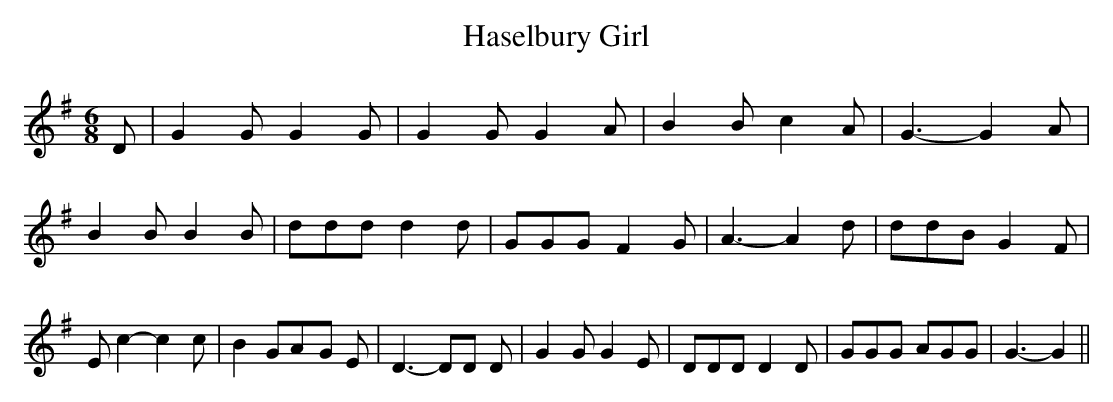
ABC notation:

X:1
T:Haselbury Girl
M:6/8
L:1/8
K:G
 D| G2 G G2 G| G2 G G2 A| B2 B c2 A| G3- G2 A| B2 B B2 B| ddd d2 d|\
 GGG F2 G| A3- A2 d| ddB G2 F| E c2- c2 c| B2 GA-G E| D3- DD D| G2 G G2 E|\
 DDD D2 D| GGG AGG| G3- G2||
